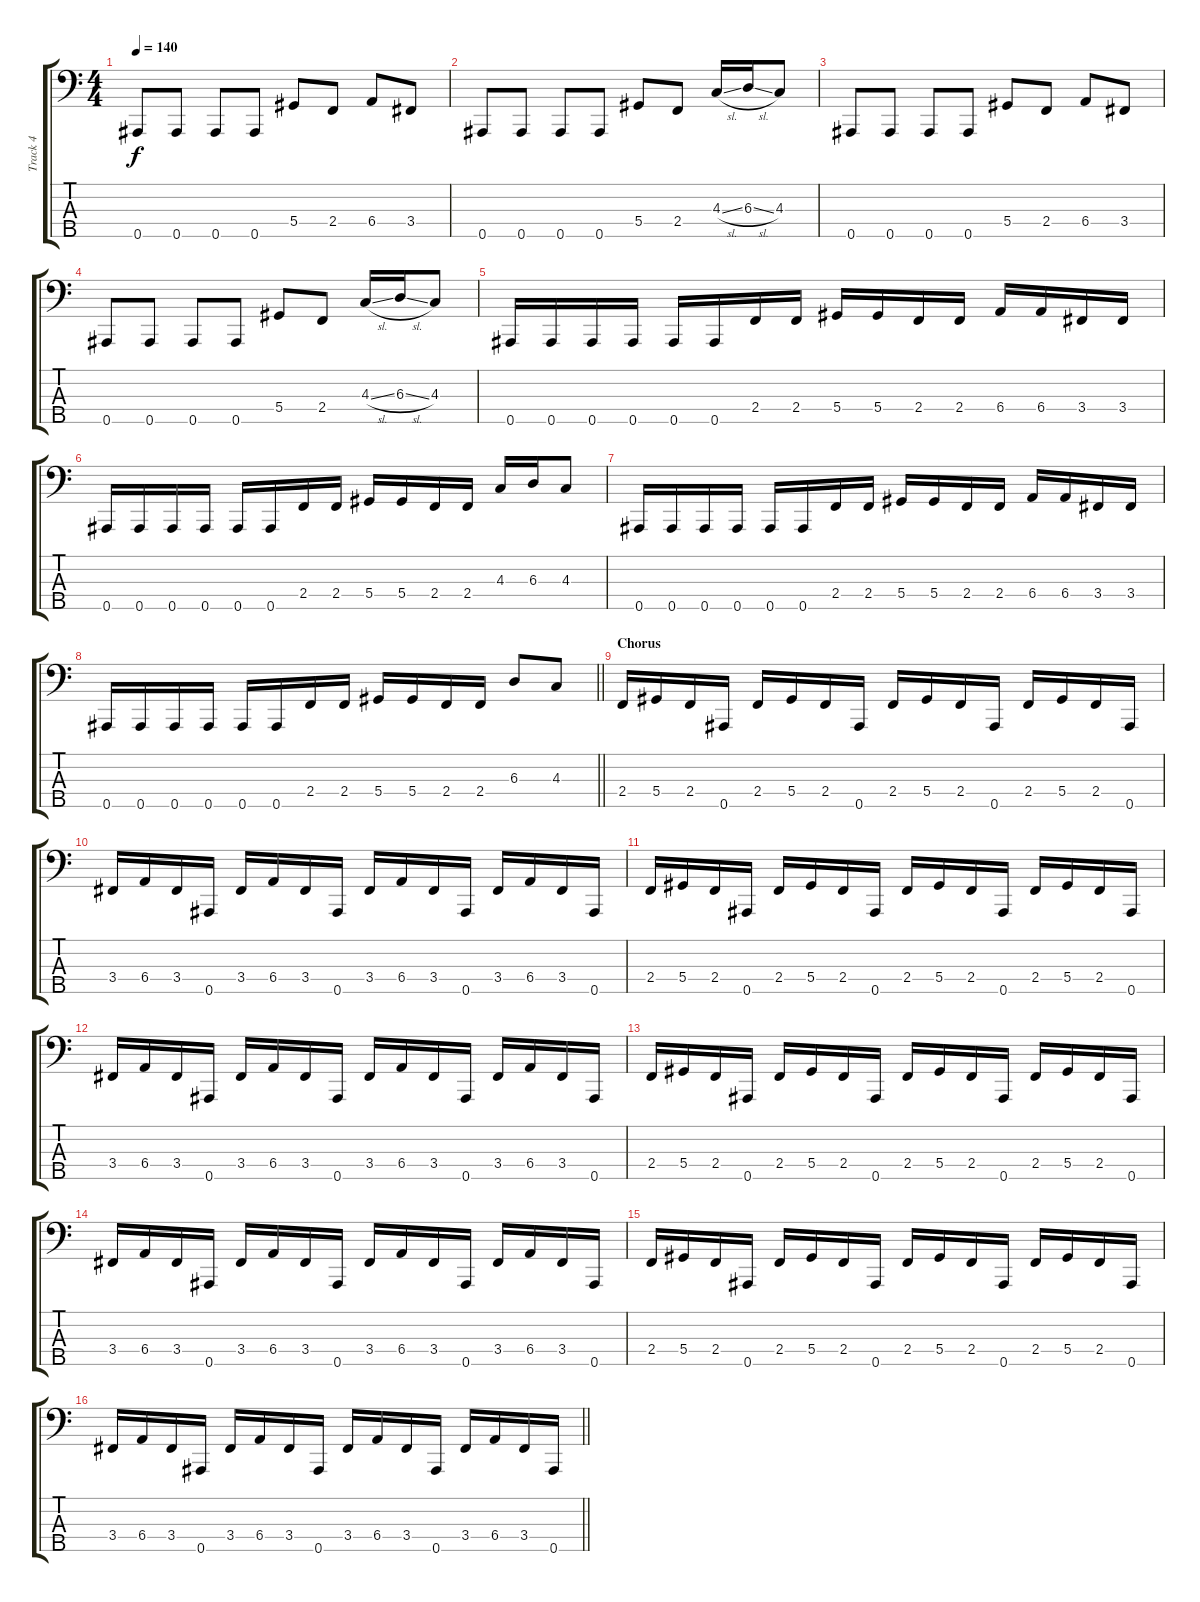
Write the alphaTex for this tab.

\track ("Track 4" "Track 4") {instrument electricbasspick}
\staff {score tabs}
\tuning (Gb2 Db2 Ab1 Eb1 Bb0) {hide}
\ts (4 4)
\tempo 140
\clef f4
\ks c
0.5.8{dy f} 0.5.8 0.5.8 0.5.8 5.4.8 2.4.8 6.4.8 3.4.8 |
0.5.8 0.5.8 0.5.8 0.5.8 5.4.8 2.4.8 4.3{sl}.16 6.3{sl}.16 4.3.8 |
0.5.8 0.5.8 0.5.8 0.5.8 5.4.8 2.4.8 6.4.8 3.4.8 |
0.5.8 0.5.8 0.5.8 0.5.8 5.4.8 2.4.8 4.3{sl}.16 6.3{sl}.16 4.3.8 |
0.5.16 0.5.16 0.5.16 0.5.16 0.5.16 0.5.16 2.4.16 2.4.16 5.4.16 5.4.16 2.4.16 2.4.16 6.4.16 6.4.16 3.4.16 3.4.16 |
0.5.16 0.5.16 0.5.16 0.5.16 0.5.16 0.5.16 2.4.16 2.4.16 5.4.16 5.4.16 2.4.16 2.4.16 4.3.16 6.3.16 4.3.8 |
0.5.16 0.5.16 0.5.16 0.5.16 0.5.16 0.5.16 2.4.16 2.4.16 5.4.16 5.4.16 2.4.16 2.4.16 6.4.16 6.4.16 3.4.16 3.4.16 |
\barLineRight lightlight
0.5.16 0.5.16 0.5.16 0.5.16 0.5.16 0.5.16 2.4.16 2.4.16 5.4.16 5.4.16 2.4.16 2.4.16 6.3.8 4.3.8 |
\section ("" "Chorus")
2.4.16 5.4.16 2.4.16 0.5.16 2.4.16 5.4.16 2.4.16 0.5.16 2.4.16 5.4.16 2.4.16 0.5.16 2.4.16 5.4.16 2.4.16 0.5.16 |
3.4.16 6.4.16 3.4.16 0.5.16 3.4.16 6.4.16 3.4.16 0.5.16 3.4.16 6.4.16 3.4.16 0.5.16 3.4.16 6.4.16 3.4.16 0.5.16 |
2.4.16 5.4.16 2.4.16 0.5.16 2.4.16 5.4.16 2.4.16 0.5.16 2.4.16 5.4.16 2.4.16 0.5.16 2.4.16 5.4.16 2.4.16 0.5.16 |
3.4.16 6.4.16 3.4.16 0.5.16 3.4.16 6.4.16 3.4.16 0.5.16 3.4.16 6.4.16 3.4.16 0.5.16 3.4.16 6.4.16 3.4.16 0.5.16 |
2.4.16 5.4.16 2.4.16 0.5.16 2.4.16 5.4.16 2.4.16 0.5.16 2.4.16 5.4.16 2.4.16 0.5.16 2.4.16 5.4.16 2.4.16 0.5.16 |
3.4.16 6.4.16 3.4.16 0.5.16 3.4.16 6.4.16 3.4.16 0.5.16 3.4.16 6.4.16 3.4.16 0.5.16 3.4.16 6.4.16 3.4.16 0.5.16 |
2.4.16 5.4.16 2.4.16 0.5.16 2.4.16 5.4.16 2.4.16 0.5.16 2.4.16 5.4.16 2.4.16 0.5.16 2.4.16 5.4.16 2.4.16 0.5.16 |
\barLineRight lightlight
3.4.16 6.4.16 3.4.16 0.5.16 3.4.16 6.4.16 3.4.16 0.5.16 3.4.16 6.4.16 3.4.16 0.5.16 3.4.16 6.4.16 3.4.16 0.5.16
